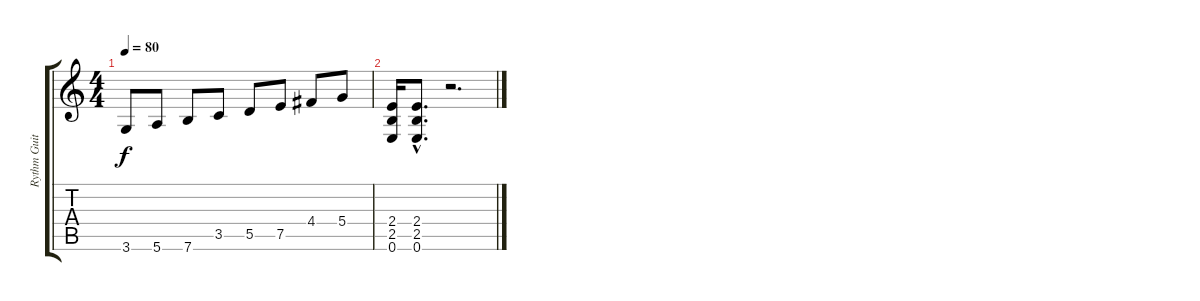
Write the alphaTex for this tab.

\track ("Rythm Guitar" "Rythm Guit") {instrument distortionguitar}
\staff {score tabs}
\tuning (E4 B3 G3 D3 A2 E2) {hide}
\ts (4 4)
\tempo 80
\clef g2
\ks c
3.6.8{dy f} 5.6.8 7.6.8 3.5.8 5.5.8 7.5.8 4.4.8 5.4.8 |
(2.4 2.5 0.6).16 (2.4{hac} 2.5{hac} 0.6{hac}).8{d} r.2{d}
